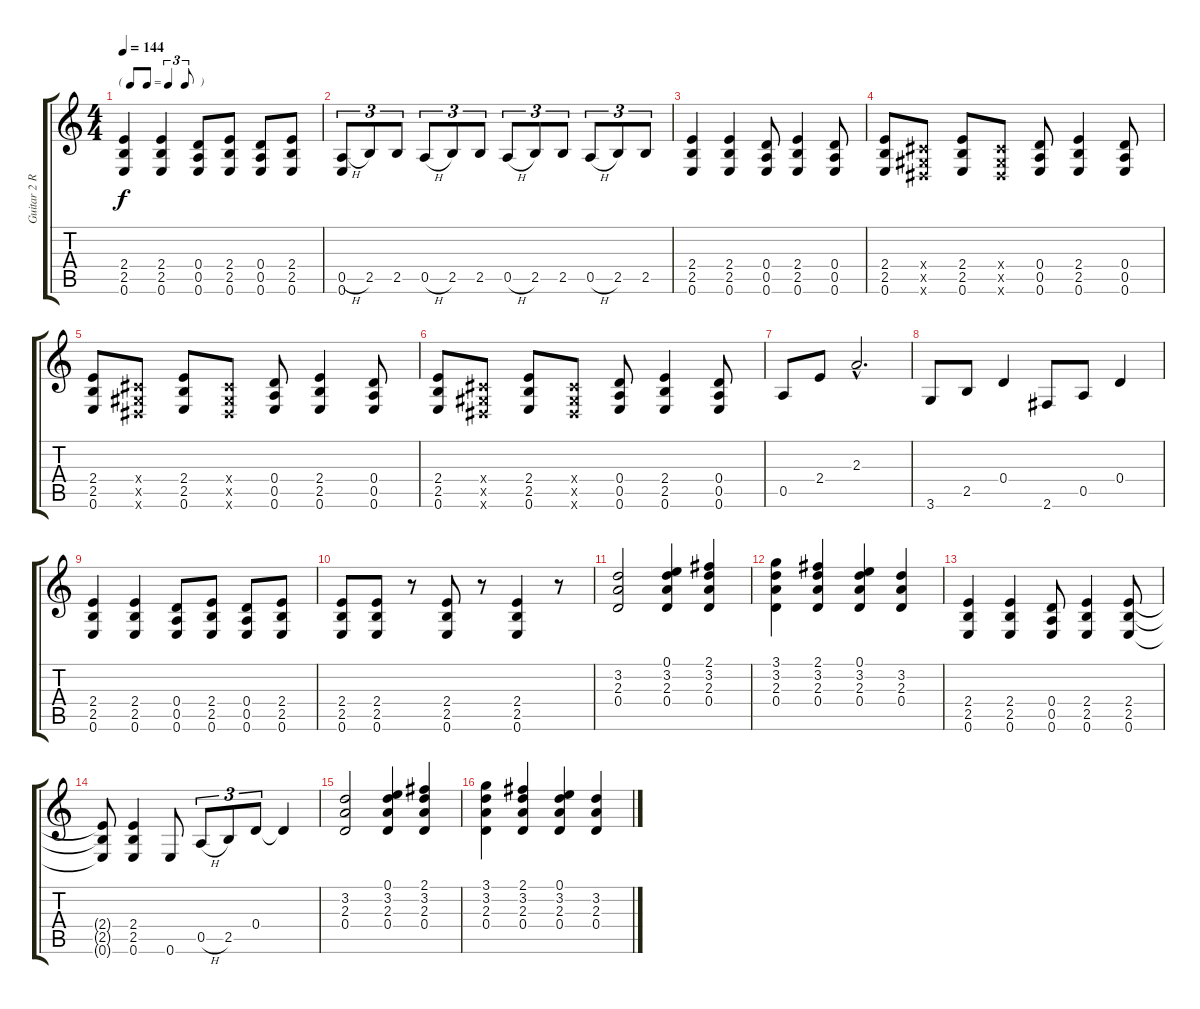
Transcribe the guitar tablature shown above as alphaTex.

\track ("Guitar 2 Rhythm" "Guitar 2 R") {instrument distortionguitar}
\staff {score tabs}
\tuning (E4 B3 G3 D3 A2 E2) {hide}
\ts (4 4)
\tf triplet8th
\tempo 144
\clef g2
\ks c
(2.4 2.5 0.6).4{dy f} (2.4 2.5 0.6).4 (0.4 0.5 0.6).8 (2.4 2.5 0.6).8 (0.4 0.5 0.6).8 (2.4 2.5 0.6).8 |
(0.5{h} 0.6).8{tu (3 2)} 2.5.8{tu (3 2)} 2.5.8{tu (3 2)} 0.5{h}.8{tu (3 2)} 2.5.8{tu (3 2)} 2.5.8{tu (3 2)} 0.5{h}.8{tu (3 2)} 2.5.8{tu (3 2)} 2.5.8{tu (3 2)} 0.5{h}.8{tu (3 2)} 2.5.8{tu (3 2)} 2.5.8{tu (3 2)} |
(2.4 2.5 0.6).4 (2.4 2.5 0.6).4 (0.4 0.5 0.6).8 (2.4 2.5 0.6).4 (0.4 0.5 0.6).8 |
(2.4 2.5 0.6).8 (-1.4{x} -1.5{x} -1.6{x}).8 (2.4 2.5 0.6).8 (-1.4{x} -1.5{x} -1.6{x}).8 (0.4 0.5 0.6).8 (2.4 2.5 0.6).4 (0.4 0.5 0.6).8 |
(2.4 2.5 0.6).8 (-1.4{x} -1.5{x} -1.6{x}).8 (2.4 2.5 0.6).8 (-1.4{x} -1.5{x} -1.6{x}).8 (0.4 0.5 0.6).8 (2.4 2.5 0.6).4 (0.4 0.5 0.6).8 |
(2.4 2.5 0.6).8 (-1.4{x} -1.5{x} -1.6{x}).8 (2.4 2.5 0.6).8 (-1.4{x} -1.5{x} -1.6{x}).8 (0.4 0.5 0.6).8 (2.4 2.5 0.6).4 (0.4 0.5 0.6).8 |
0.5.8 2.4.8 2.3{hac}.2{d} |
3.6.8 2.5.8 0.4.4 2.6.8 0.5.8 0.4.4 |
(2.4 2.5 0.6).4 (2.4 2.5 0.6).4 (0.4 0.5 0.6).8 (2.4 2.5 0.6).8 (0.4 0.5 0.6).8 (2.4 2.5 0.6).8 |
(2.4 2.5 0.6).8 (2.4 2.5 0.6).8 r.8 (2.4 2.5 0.6).8 r.8 (2.4 2.5 0.6).4 r.8 |
(3.2 2.3 0.4).2 (0.1 3.2 2.3 0.4).4 (2.1 3.2 2.3 0.4).4 |
(3.1 3.2 2.3 0.4).4 (2.1 3.2 2.3 0.4).4 (0.1 3.2 2.3 0.4).4 (3.2 2.3 0.4).4 |
(2.4 2.5 0.6).4 (2.4 2.5 0.6).4 (0.4 0.5 0.6).8 (2.4 2.5 0.6).4 (2.4 2.5 0.6).8 |
(2.4{t} 2.5{t} 0.6{t}).8 (2.4 2.5 0.6).4 0.6.8 0.5{h}.8{tu (3 2)} 2.5.8{tu (3 2)} 0.4.8{tu (3 2)} 0.4{t}.4 |
(3.2 2.3 0.4).2 (0.1 3.2 2.3 0.4).4 (2.1 3.2 2.3 0.4).4 |
(3.1 3.2 2.3 0.4).4 (2.1 3.2 2.3 0.4).4 (0.1 3.2 2.3 0.4).4 (3.2 2.3 0.4).4
